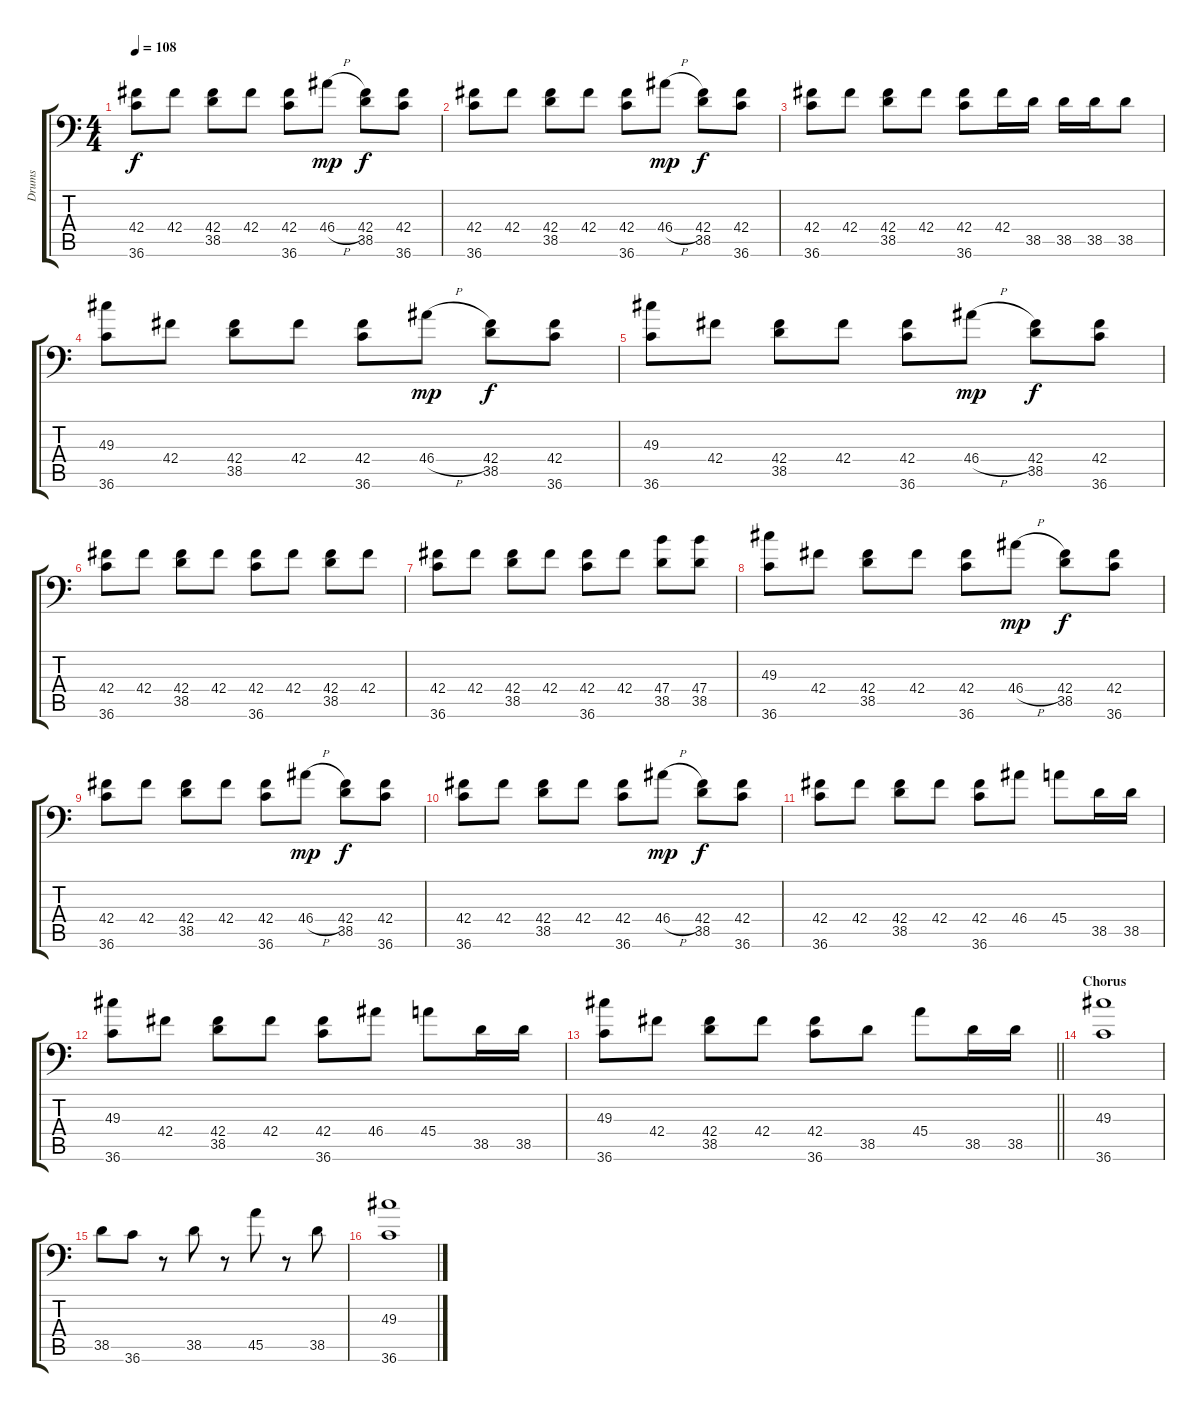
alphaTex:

\track ("Drums" "Drums") {instrument acousticgrandpiano}
\staff {score tabs}
\tuning (C-1 C-1 C-1 C-1 C-1 C-1) {hide}
\ts (4 4)
\tempo 108
\clef f4
\ks c
(42.4 36.6).8{dy f} 42.4.8 (42.4 38.5).8 42.4.8 (42.4 36.6).8 46.4{h}.8{dy mp} (42.4 38.5).8{dy f} (42.4 36.6).8 |
(42.4 36.6).8 42.4.8 (42.4 38.5).8 42.4.8 (42.4 36.6).8 46.4{h}.8{dy mp} (42.4 38.5).8{dy f} (42.4 36.6).8 |
(42.4 36.6).8 42.4.8 (42.4 38.5).8 42.4.8 (42.4 36.6).8 42.4.16 38.5.16 38.5.16 38.5.16 38.5.8 |
(49.3 36.6).8 42.4.8 (42.4 38.5).8 42.4.8 (42.4 36.6).8 46.4{h}.8{dy mp} (42.4 38.5).8{dy f} (42.4 36.6).8 |
(49.3 36.6).8 42.4.8 (42.4 38.5).8 42.4.8 (42.4 36.6).8 46.4{h}.8{dy mp} (42.4 38.5).8{dy f} (42.4 36.6).8 |
(42.4 36.6).8 42.4.8 (42.4 38.5).8 42.4.8 (42.4 36.6).8 42.4.8 (42.4 38.5).8 42.4.8 |
(42.4 36.6).8 42.4.8 (42.4 38.5).8 42.4.8 (42.4 36.6).8 42.4.8 (47.4 38.5).8 (47.4 38.5).8 |
(49.3 36.6).8 42.4.8 (42.4 38.5).8 42.4.8 (42.4 36.6).8 46.4{h}.8{dy mp} (42.4 38.5).8{dy f} (42.4 36.6).8 |
(42.4 36.6).8 42.4.8 (42.4 38.5).8 42.4.8 (42.4 36.6).8 46.4{h}.8{dy mp} (42.4 38.5).8{dy f} (42.4 36.6).8 |
(42.4 36.6).8 42.4.8 (42.4 38.5).8 42.4.8 (42.4 36.6).8 46.4{h}.8{dy mp} (42.4 38.5).8{dy f} (42.4 36.6).8 |
(42.4 36.6).8 42.4.8 (42.4 38.5).8 42.4.8 (42.4 36.6).8 46.4.8 45.4.8 38.5.16 38.5.16 |
(49.3 36.6).8 42.4.8 (42.4 38.5).8 42.4.8 (42.4 36.6).8 46.4.8 45.4.8 38.5.16 38.5.16 |
\barLineRight lightlight
(49.3 36.6).8 42.4.8 (42.4 38.5).8 42.4.8 (42.4 36.6).8 38.5.8 45.4.8 38.5.16 38.5.16 |
\section ("" "Chorus")
(49.3 36.6).1 |
38.5.8 36.6.8 r.8 38.5.8 r.8 45.5.8 r.8 38.5.8 |
(49.3 36.6).1
